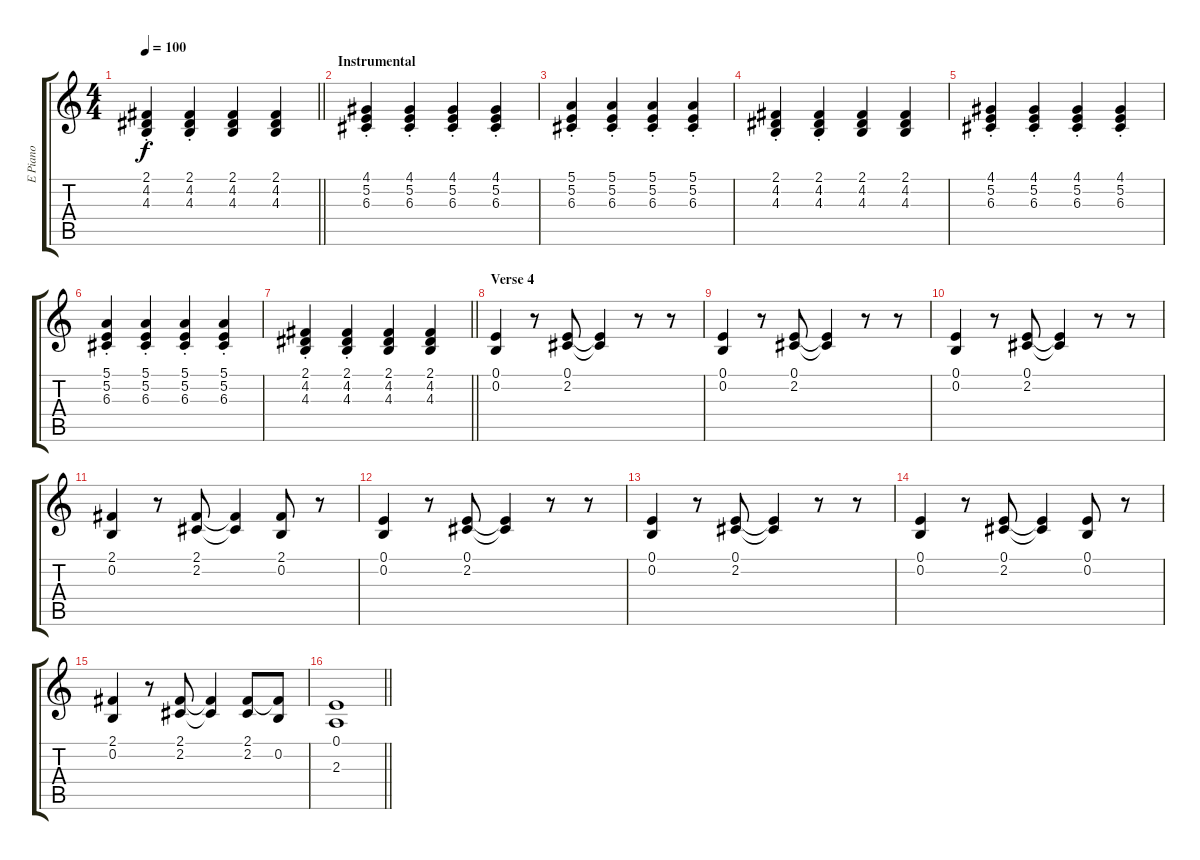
\track ("E Piano" "E Piano") {instrument electricpiano1}
\staff {score tabs}
\tuning (E4 B3 G3 D3 A2 E2) {hide}
\ts (4 4)
\tempo 100
\clef g2
\barLineRight lightlight
\ks c
(2.1{st} 4.2{st} 4.3{st}).4{dy f} (2.1{st} 4.2{st} 4.3{st}).4 (2.1 4.2 4.3).4 (2.1 4.2 4.3).4 |
\section ("" "Instrumental")
(4.1{st} 5.2{st} 6.3{st}).4 (4.1{st} 5.2{st} 6.3{st}).4 (4.1{st} 5.2{st} 6.3{st}).4 (4.1{st} 5.2{st} 6.3{st}).4 |
(5.1{st} 5.2{st} 6.3{st}).4 (5.1{st} 5.2{st} 6.3{st}).4 (5.1{st} 5.2{st} 6.3{st}).4 (5.1{st} 5.2{st} 6.3{st}).4 |
(2.1{st} 4.2{st} 4.3{st}).4 (2.1{st} 4.2{st} 4.3{st}).4 (2.1 4.2 4.3).4 (2.1 4.2 4.3).4 |
(4.1{st} 5.2{st} 6.3{st}).4 (4.1{st} 5.2{st} 6.3{st}).4 (4.1{st} 5.2{st} 6.3{st}).4 (4.1{st} 5.2{st} 6.3{st}).4 |
(5.1{st} 5.2{st} 6.3{st}).4 (5.1{st} 5.2{st} 6.3{st}).4 (5.1{st} 5.2{st} 6.3{st}).4 (5.1{st} 5.2{st} 6.3{st}).4 |
\barLineRight lightlight
(2.1{st} 4.2{st} 4.3{st}).4 (2.1{st} 4.2{st} 4.3{st}).4 (2.1 4.2 4.3).4 (2.1 4.2 4.3).4 |
\section ("" "Verse 4")
(0.1 0.2).4 r.8 (0.1 2.2).8 (0.1{t} 2.2{t}).4 r.8 r.8 |
(0.1 0.2).4 r.8 (0.1 2.2).8 (0.1{t} 2.2{t}).4 r.8 r.8 |
(0.1 0.2).4 r.8 (0.1 2.2).8 (0.1{t} 2.2{t}).4 r.8 r.8 |
(2.1 0.2).4 r.8 (2.1 2.2).8 (2.1{t} 2.2{t}).4 (2.1 0.2).8 r.8 |
(0.1 0.2).4 r.8 (0.1 2.2).8 (0.1{t} 2.2{t}).4 r.8 r.8 |
(0.1 0.2).4 r.8 (0.1 2.2).8 (0.1{t} 2.2{t}).4 r.8 r.8 |
(0.1 0.2).4 r.8 (0.1 2.2).8 (0.1{t} 2.2{t}).4 (0.1 0.2).8 r.8 |
(2.1 0.2).4 r.8 (2.1 2.2).8 (2.1{t} 2.2{t}).4 (2.1 2.2).8 (2.1{t} 0.2).8 |
\barLineRight lightlight
(0.1 2.3).1
